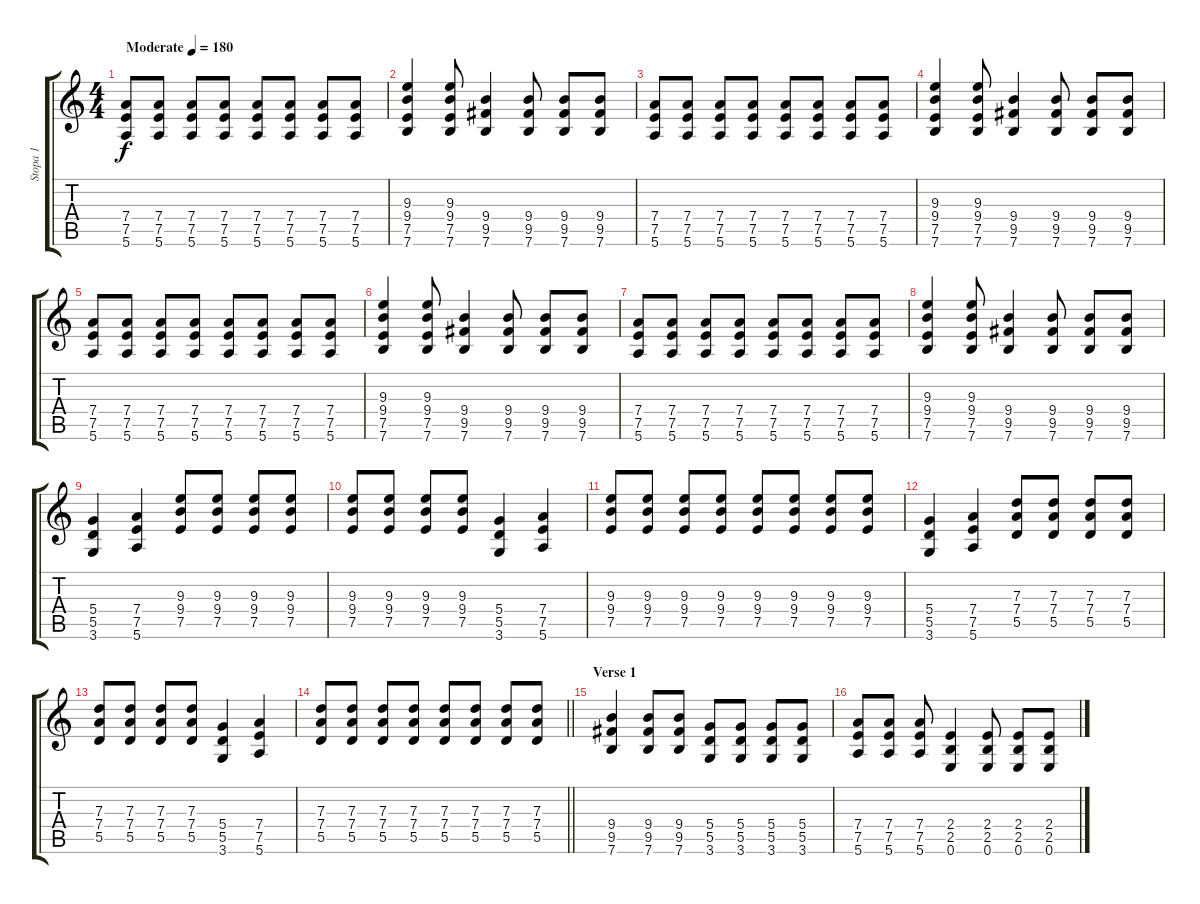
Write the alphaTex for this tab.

\track ("Stopa 1" "Stopa 1") {instrument overdrivenguitar}
\staff {score tabs}
\tuning (E4 B3 G3 D3 A2 E2) {hide}
\ts (4 4)
\tempo (180 "Moderate")
\clef g2
\ks c
(7.4 7.5 5.6).8{dy f instrument overdrivenguitar} (7.4 7.5 5.6).8 (7.4 7.5 5.6).8 (7.4 7.5 5.6).8 (7.4 7.5 5.6).8 (7.4 7.5 5.6).8 (7.4 7.5 5.6).8 (7.4 7.5 5.6).8 |
(9.3 9.4 7.5 7.6).4 (9.3 9.4 7.5 7.6).8 (9.4 9.5 7.6).4 (9.4 9.5 7.6).8 (9.4 9.5 7.6).8 (9.4 9.5 7.6).8 |
(7.4 7.5 5.6).8 (7.4 7.5 5.6).8 (7.4 7.5 5.6).8 (7.4 7.5 5.6).8 (7.4 7.5 5.6).8 (7.4 7.5 5.6).8 (7.4 7.5 5.6).8 (7.4 7.5 5.6).8 |
(9.3 9.4 7.5 7.6).4 (9.3 9.4 7.5 7.6).8 (9.4 9.5 7.6).4 (9.4 9.5 7.6).8 (9.4 9.5 7.6).8 (9.4 9.5 7.6).8 |
(7.4 7.5 5.6).8 (7.4 7.5 5.6).8 (7.4 7.5 5.6).8 (7.4 7.5 5.6).8 (7.4 7.5 5.6).8 (7.4 7.5 5.6).8 (7.4 7.5 5.6).8 (7.4 7.5 5.6).8 |
(9.3 9.4 7.5 7.6).4 (9.3 9.4 7.5 7.6).8 (9.4 9.5 7.6).4 (9.4 9.5 7.6).8 (9.4 9.5 7.6).8 (9.4 9.5 7.6).8 |
(7.4 7.5 5.6).8 (7.4 7.5 5.6).8 (7.4 7.5 5.6).8 (7.4 7.5 5.6).8 (7.4 7.5 5.6).8 (7.4 7.5 5.6).8 (7.4 7.5 5.6).8 (7.4 7.5 5.6).8 |
(9.3 9.4 7.5 7.6).4 (9.3 9.4 7.5 7.6).8 (9.4 9.5 7.6).4 (9.4 9.5 7.6).8 (9.4 9.5 7.6).8 (9.4 9.5 7.6).8 |
(5.4 5.5 3.6).4 (7.4 7.5 5.6).4 (9.3 9.4 7.5).8 (9.3 9.4 7.5).8 (9.3 9.4 7.5).8 (9.3 9.4 7.5).8 |
(9.3 9.4 7.5).8 (9.3 9.4 7.5).8 (9.3 9.4 7.5).8 (9.3 9.4 7.5).8 (5.4 5.5 3.6).4 (7.4 7.5 5.6).4 |
(9.3 9.4 7.5).8 (9.3 9.4 7.5).8 (9.3 9.4 7.5).8 (9.3 9.4 7.5).8 (9.3 9.4 7.5).8 (9.3 9.4 7.5).8 (9.3 9.4 7.5).8 (9.3 9.4 7.5).8 |
(5.4 5.5 3.6).4 (7.4 7.5 5.6).4 (7.3 7.4 5.5).8 (7.3 7.4 5.5).8 (7.3 7.4 5.5).8 (7.3 7.4 5.5).8 |
(7.3 7.4 5.5).8 (7.3 7.4 5.5).8 (7.3 7.4 5.5).8 (7.3 7.4 5.5).8 (5.4 5.5 3.6).4 (7.4 7.5 5.6).4 |
\barLineRight lightlight
(7.3 7.4 5.5).8 (7.3 7.4 5.5).8 (7.3 7.4 5.5).8 (7.3 7.4 5.5).8 (7.3 7.4 5.5).8 (7.3 7.4 5.5).8 (7.3 7.4 5.5).8 (7.3 7.4 5.5).8 |
\section ("" "Verse 1")
(9.4 9.5 7.6).4 (9.4 9.5 7.6).8 (9.4 9.5 7.6).8 (5.4 5.5 3.6).8 (5.4 5.5 3.6).8 (5.4 5.5 3.6).8 (5.4 5.5 3.6).8 |
(7.4 7.5 5.6).8 (7.4 7.5 5.6).8 (7.4 7.5 5.6).8 (2.4 2.5 0.6).4 (2.4 2.5 0.6).8 (2.4 2.5 0.6).8 (2.4 2.5 0.6).8
